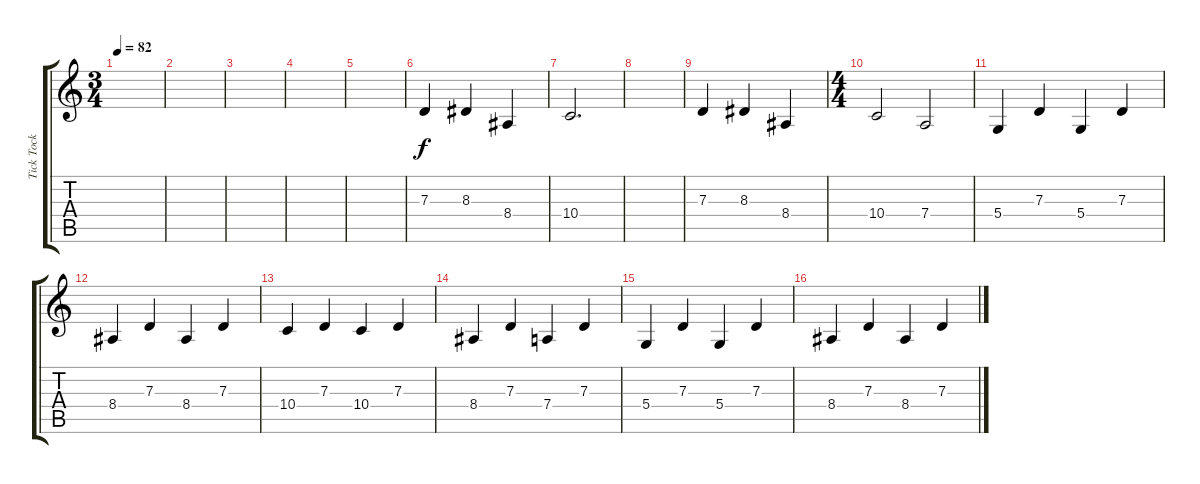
\track ("Tick Tock 2" "Tick Tock ") {instrument orchestralharp}
\staff {score tabs}
\tuning (E4 B3 G3 D3 A2 E2) {hide}
\ts (3 4)
\tempo 82
\clef g2
\ks c
|
|
|
|
|
7.3.4 8.3.4 8.4.4 |
10.4.2{d} |
|
7.3.4 8.3.4 8.4.4 |
\ts (4 4)
10.4.2 7.4.2 |
5.4.4 7.3.4 5.4.4 7.3.4 |
8.4.4 7.3.4 8.4.4 7.3.4 |
10.4.4 7.3.4 10.4.4 7.3.4 |
8.4.4 7.3.4 7.4.4 7.3.4 |
5.4.4 7.3.4 5.4.4 7.3.4 |
8.4.4 7.3.4 8.4.4 7.3.4
